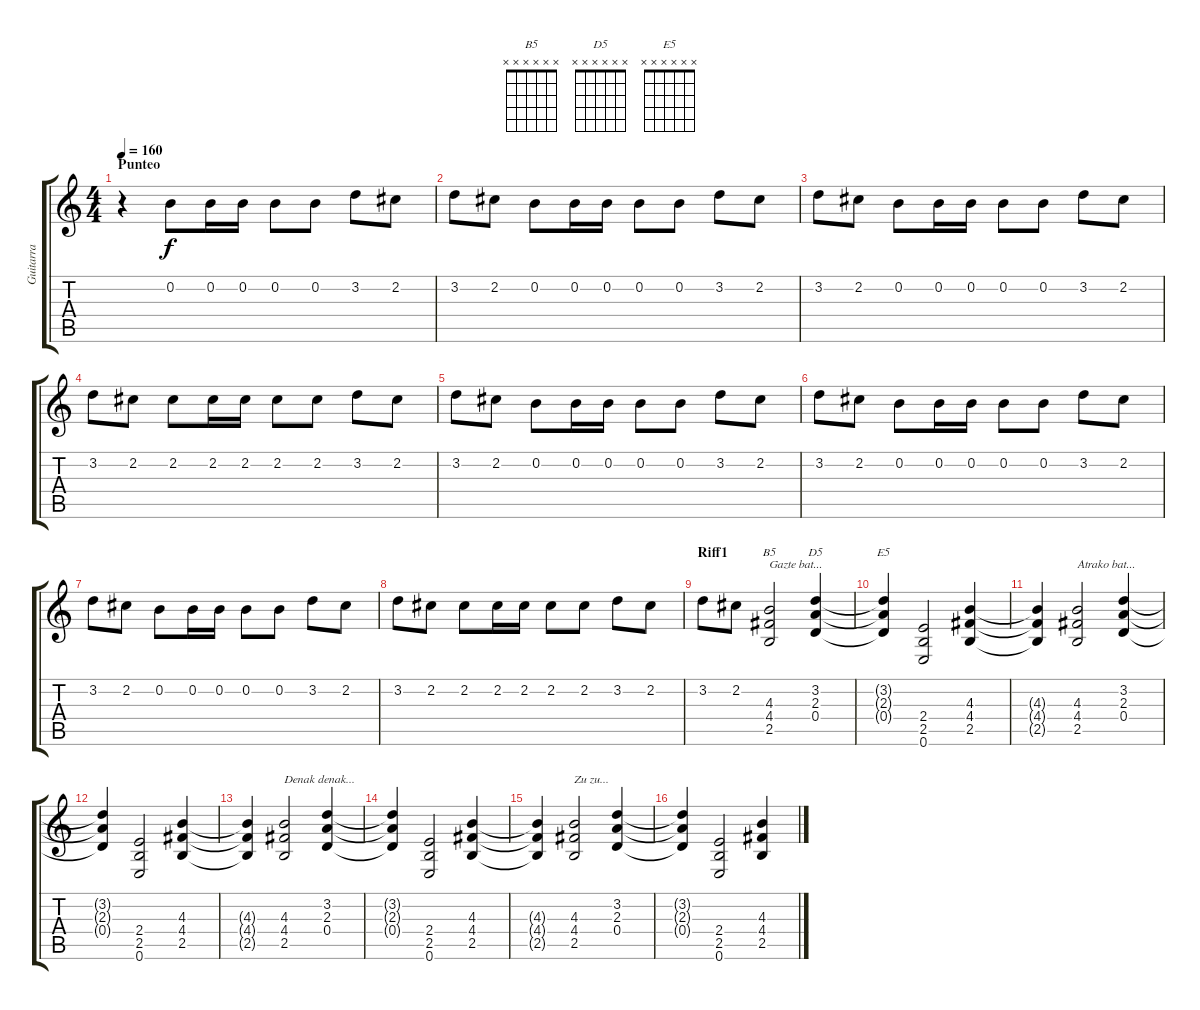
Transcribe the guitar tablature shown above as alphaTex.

\track ("Guitarra" "Guitarra") {instrument distortionguitar}
\staff {score tabs}
\tuning (E4 B3 G3 D3 A2 E2) {hide}
\chord ("B5" x x x x x x)
\chord ("D5" x x x x x x)
\chord ("E5" x x x x x x)
\ts (4 4)
\section ("" "Punteo")
\tempo 160
\clef g2
\ks c
r.4{dy f} 0.2.8 0.2.16 0.2.16 0.2.8 0.2.8 3.2.8 2.2.8 |
3.2.8 2.2.8 0.2.8 0.2.16 0.2.16 0.2.8 0.2.8 3.2.8 2.2.8 |
3.2.8 2.2.8 0.2.8 0.2.16 0.2.16 0.2.8 0.2.8 3.2.8 2.2.8 |
3.2.8 2.2.8 2.2.8 2.2.16 2.2.16 2.2.8 2.2.8 3.2.8 2.2.8 |
3.2.8 2.2.8 0.2.8 0.2.16 0.2.16 0.2.8 0.2.8 3.2.8 2.2.8 |
3.2.8 2.2.8 0.2.8 0.2.16 0.2.16 0.2.8 0.2.8 3.2.8 2.2.8 |
3.2.8 2.2.8 0.2.8 0.2.16 0.2.16 0.2.8 0.2.8 3.2.8 2.2.8 |
3.2.8 2.2.8 2.2.8 2.2.16 2.2.16 2.2.8 2.2.8 3.2.8 2.2.8 |
\section ("" "Riff1")
3.2.8 2.2.8 (4.3 4.4 2.5).2{ch "B5" txt "Gazte bat..."} (3.2 2.3 0.4).4{ch "D5"} |
(3.2{t} 2.3{t} 0.4{t}).4{ch "E5"} (2.4 2.5 0.6).2 (4.3 4.4 2.5).4 |
(4.3{t} 4.4{t} 2.5{t}).4 (4.3 4.4 2.5).2{txt "Atrako bat..."} (3.2 2.3 0.4).4 |
(3.2{t} 2.3{t} 0.4{t}).4 (2.4 2.5 0.6).2 (4.3 4.4 2.5).4 |
(4.3{t} 4.4{t} 2.5{t}).4 (4.3 4.4 2.5).2{txt "Denak denak..."} (3.2 2.3 0.4).4 |
(3.2{t} 2.3{t} 0.4{t}).4 (2.4 2.5 0.6).2 (4.3 4.4 2.5).4 |
(4.3{t} 4.4{t} 2.5{t}).4 (4.3 4.4 2.5).2{txt "Zu zu..."} (3.2 2.3 0.4).4 |
(3.2{t} 2.3{t} 0.4{t}).4 (2.4 2.5 0.6).2 (4.3 4.4 2.5).4
